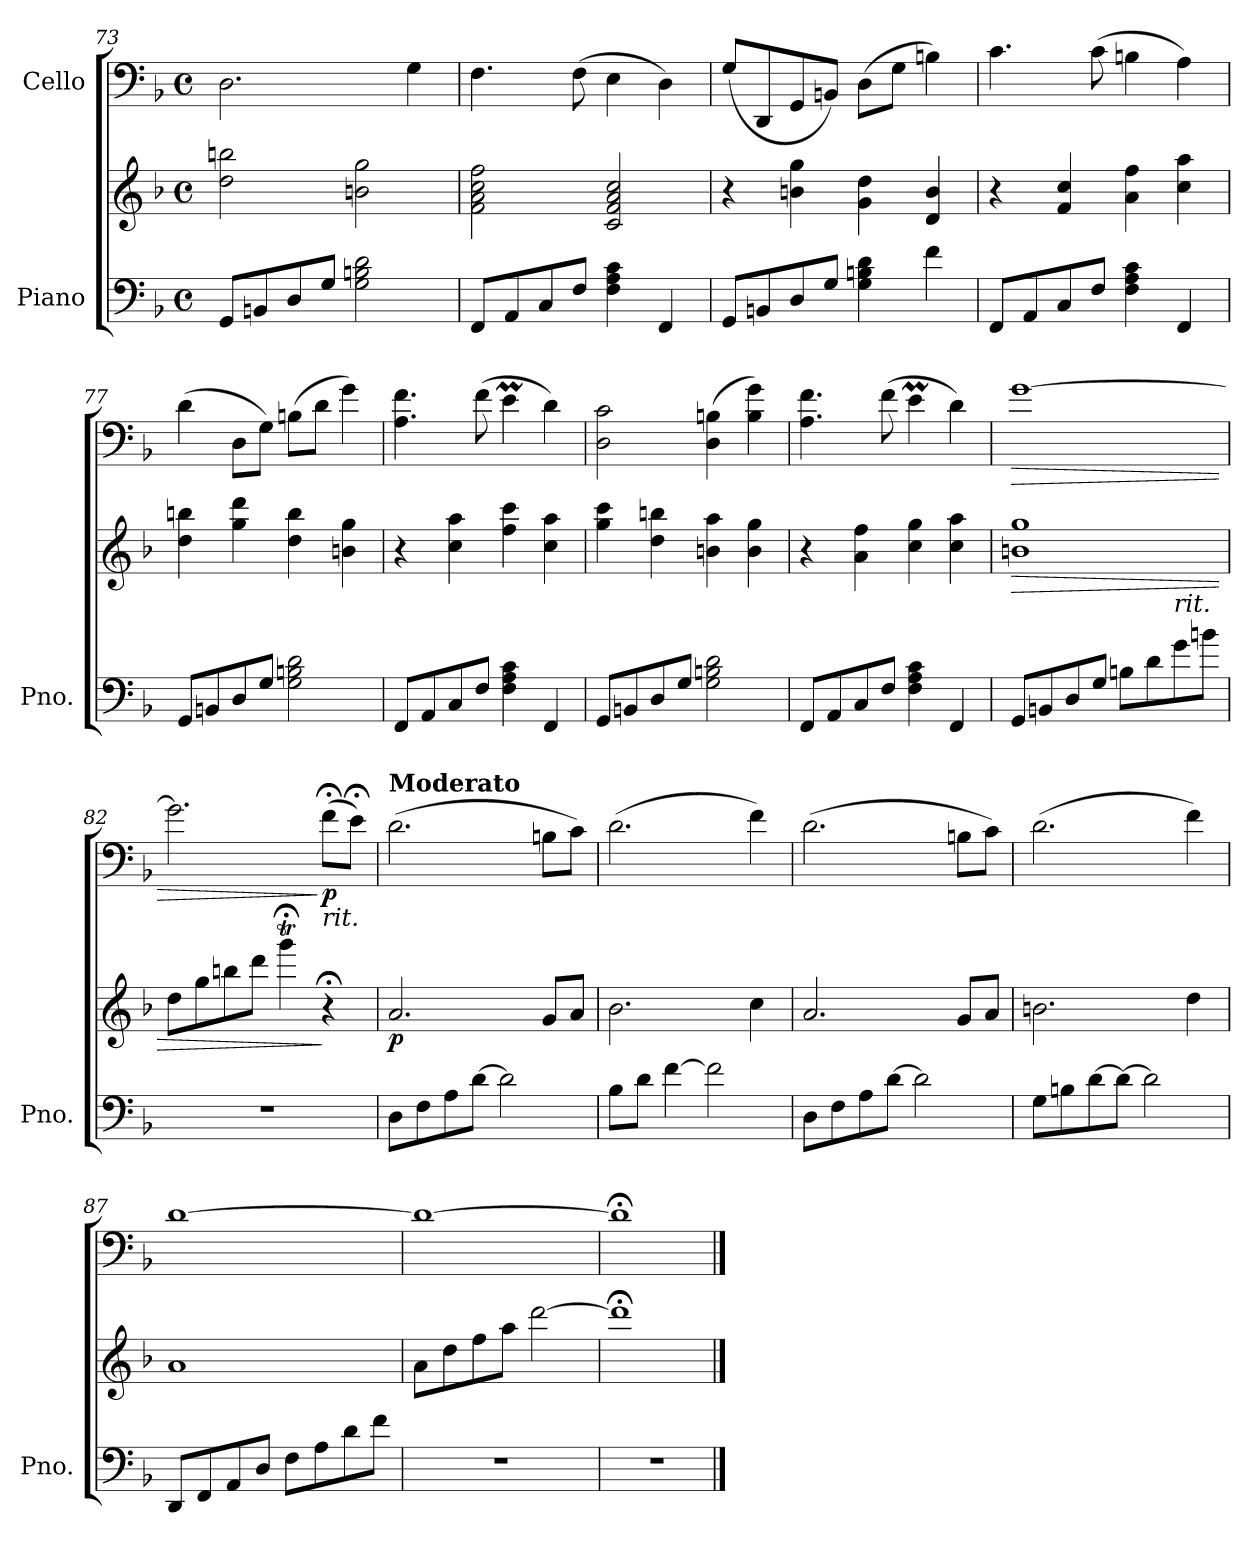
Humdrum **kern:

**kern	**kern	**dynam	**kern	**dynam
*part2	*part2	*part2	*part1	*part1
*staff3	*staff2	*staff2/3	*staff1	*staff1
*I"Piano	*	*	*I"Cello	*
*I'Pno.	*	*	*	*
!!LO:LB:g=z
*clefF4	*clefG2	*	*clefF4	*
*k[b-]	*k[b-]	*	*k[b-]	*
*d:	*d:	*	*d:	*
*M4/4	*M4/4	*	*M4/4	*
*met(c)	*met(c)	*	*met(c)	*
=73	=73	=73	=73	=73
8GG/L	2dd\ 2bbn\	.	2.D\	.
8BBn/	.	.	.	.
8D/	.	.	.	.
8G/J	.	.	.	.
2G\ 2Bn\ 2d\	2bn\ 2gg\	.	.	.
.	.	.	4G\	.
=74	=74	=74	=74	=74
8FF/L	2f\ 2a\ 2cc\ 2ff\	.	4.F\	.
8AA/	.	.	.	.
8C/	.	.	.	.
8F/J	.	.	(>8F\	.
4F\ 4A\ 4c\	2c/ 2f/ 2a/ 2cc/	.	4E\	.
4FF/	.	.	4D\)	.
=75	=75	=75	=75	=75
8GG/L	4r	.	(<8G/L	.
8BBn/	.	.	8DD/	.
8D/	4bn\ 4gg\	.	8GG/	.
8G/J	.	.	8BBn/J)	.
4G\ 4Bn\ 4d\	4g\ 4dd\	.	(>8D\L	.
.	.	.	8G\J	.
4f\	4d/ 4b/	.	4Bn\)	.
=76	=76	=76	=76	=76
8FF/L	4r	.	4.c\	.
8AA/	.	.	.	.
8C/	4f/ 4cc/	.	.	.
8F/J	.	.	(>8c\	.
4F\ 4A\ 4c\	4a\ 4ff\	.	4Bn\	.
4FF/	4cc\ 4aa\	.	4A\)	.
!!LO:PB:g=z
=77	=77	=77	=77	=77
8GG/L	4dd\ 4bbn\	.	(>4d\	.
8BBn/	.	.	.	.
8D/	4gg\ 4ddd\	.	8D\L	.
8G/J	.	.	8G\J)	.
2G\ 2Bn\ 2d\	4dd\ 4bb\	.	(>8Bn\L	.
.	.	.	8d\J	.
.	4bn\ 4gg\	.	4g\)	.
=78	=78	=78	=78	=78
8FF/L	4r	.	4.A\ 4.f\	.
8AA/	.	.	.	.
8C/	4cc\ 4aa\	.	.	.
8F/J	.	.	(>8f\	.
4F\ 4A\ 4c\	4ff\ 4ccc\	.	4em\	.
4FF/	4cc\ 4aa\	.	4d\)	.
=79	=79	=79	=79	=79
8GG/L	4gg\ 4ccc\	.	2D\ 2c\	.
8BBn/	.	.	.	.
8D/	4dd\ 4bbn\	.	.	.
8G/J	.	.	.	.
2G\ 2Bn\ 2d\	4bn\ 4aa\	.	(>4D\ 4Bn\	.
.	4b\ 4gg\	.	4B\ 4g\)	.
=80	=80	=80	=80	=80
8FF/L	4r	.	4.A\ 4.f\	.
8AA/	.	.	.	.
8C/	4a\ 4ff\	.	.	.
8F/J	.	.	(>8f\	.
4F\ 4A\ 4c\	4cc\ 4gg\	.	4em\	.
4FF/	4cc\ 4aa\	.	4d\)	.
!!LO:LB:g=z
=81	=81	=81	=81	=81
!	!	!LO:HP:b	!	!LO:HP:b
*	*^	*	*	*
8GG/L	1bn 1gg	2.ryy	>	[1g	>
8BBn/	.	.	.	.	.
8D/	.	.	.	.	.
8G/J	.	.	.	.	.
8Bn\L	.	.	.	.	.
8d\	.	.	.	.	.
!	!	!LO:TX:b:i:t=rit.	!	!	!
8g\	.	4ryy	.	.	.
8bn\J	.	.	.	.	.
*	*v	*v	*	*	*
=82	=82	=82	=82	=82
1r	8dd\L	.	2.g\]	.
.	8gg\	.	.	.
.	8bbn\	.	.	.
.	8ddd\J	.	.	.
.	4ggg;<T\	.	.	.
!	!	!	!LO:TX:b:i:t=rit.	!
!	!	!	!	!LO:DY:n=1:b
.	4r;<	]	(>8f;<\L	] p
.	.	.	8e;<\J)	.
=83	=83	=83	=83	=83
!	!	!	!LO:TX:a:B:t=Moderato	!
!	!	!LO:DY:b	!	!
8D\L	2.a/	p	(>2.d\	.
8F\	.	.	.	.
8A\	.	.	.	.
[8d\J	.	.	.	.
2d\]	.	.	.	.
.	8g/L	.	8Bn\L	.
.	8a/J	.	8c\J)	.
=84	=84	=84	=84	=84
8B-\L	2.b-\	.	(>2.d\	.
8d\J	.	.	.	.
[4f\	.	.	.	.
2f\]	.	.	.	.
.	4cc\	.	4f\)	.
!!LO:LB:g=z
=85	=85	=85	=85	=85
8D\L	2.a/	.	(>2.d\	.
8F\	.	.	.	.
8A\	.	.	.	.
[8d\J	.	.	.	.
2d\]	.	.	.	.
.	8g/L	.	8Bn\L	.
.	8a/J	.	8c\J)	.
=86	=86	=86	=86	=86
8G\L	2.bn\	.	(>2.d\	.
8Bn\	.	.	.	.
[8d\	.	.	.	.
8d\J_	.	.	.	.
2d\]	.	.	.	.
.	4dd\	.	4f\)	.
=87	=87	=87	=87	=87
8DD/L	1a	.	[1d	.
8FF/	.	.	.	.
8AA/	.	.	.	.
8D/J	.	.	.	.
8F\L	.	.	.	.
8A\	.	.	.	.
8d\	.	.	.	.
8f\J	.	.	.	.
=88	=88	=88	=88	=88
1r	8a\L	.	1d_	.
.	8dd\	.	.	.
.	8ff\	.	.	.
.	8aa\J	.	.	.
.	[2ddd\	.	.	.
=89	=89	=89	=89	=89
1r	1ddd;<]	.	1d;<]	.
==	==	==	==	==
*-	*-	*-	*-	*-
